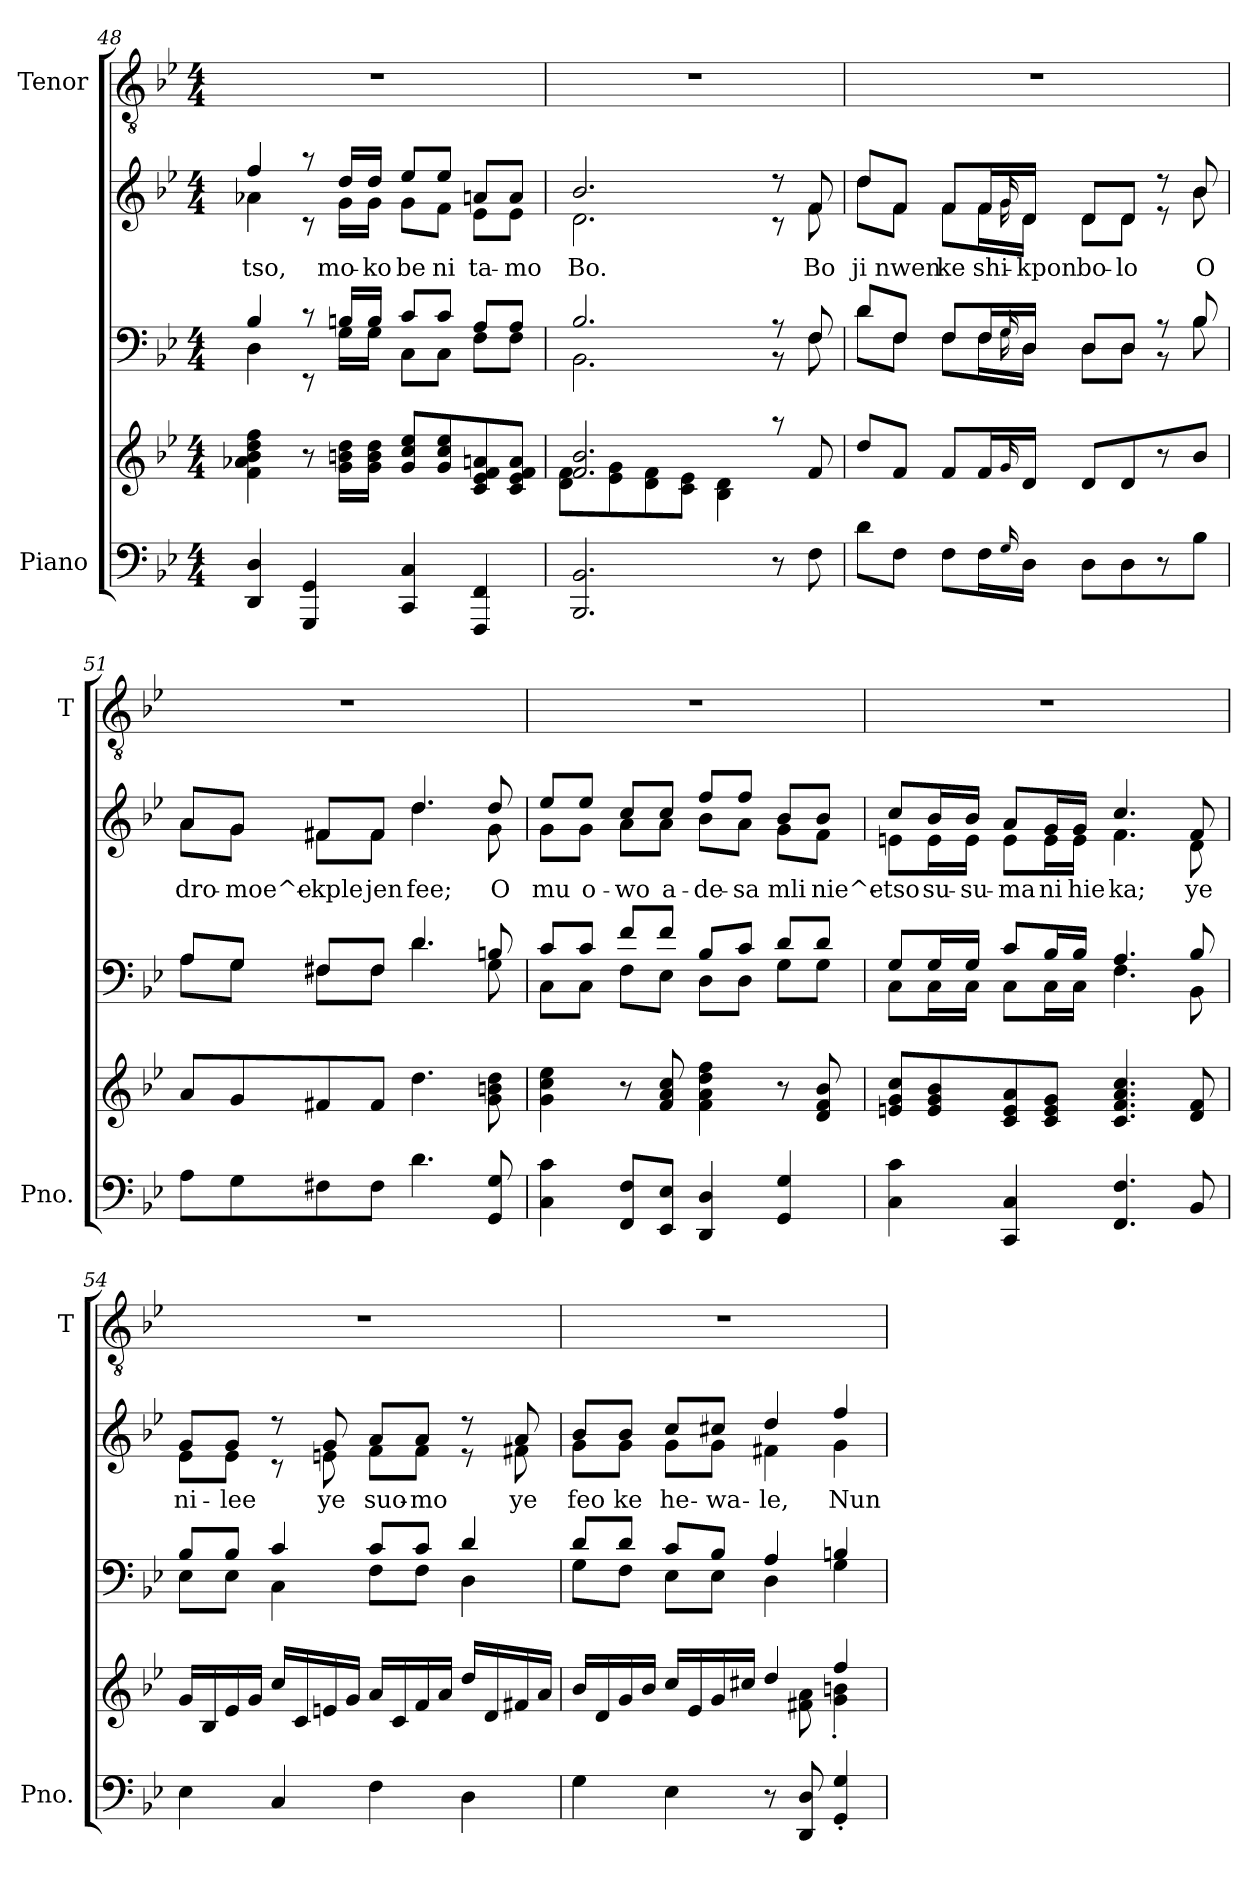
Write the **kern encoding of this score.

**kern	**kern	**kern	**kern	**text	**kern
*part3	*part3	*part2	*part2	*part2	*part1
*staff5	*staff4	*staff3	*staff2	*staff2	*staff1
*I"Piano	*	*	*	*	*I"Tenor
*I'Pno.	*	*	*	*	*I'T
*clefF4	*clefG2	*clefF4	*clefG2	*	*clefGv2
*k[b-e-]	*k[b-e-]	*k[b-e-]	*k[b-e-]	*	*k[b-e-]
*B-:	*B-:	*B-:	*B-:	*	*B-:
*M4/4	*M4/4	*M4/4	*M4/4	*	*M4/4
=48	=48	=48	=48	=48	=48
*	*	*^	*	*	*
!	!	!	!	!	!LO:LY:a	!
*	*	*	*	*^	*	*
!	!	!	!	!	!	!LO:LY:b	!
4DD/ 4D/	4f\ 4a-X\ 4b-\ 4dd\ 4ff\	4B-/	4D\	4ff/	4a-X\	tso,	1r
4GGG/ 4GG/	8r	8rEE	8rc	8rc	8raa	.	.
!	!	!	!	!	!	!LO:LY:a	!
!	!	!	!	!	!	!LO:LY:b	!
.	16g\ 16bn\ 16dd\LL	16Bn/LL	16G\LL	16dd/LL	16g\LL	mo-	.
!	!	!	!	!	!	!LO:LY:a	!
!	!	!	!	!	!	!LO:LY:b	!
.	16g\ 16b\ 16dd\JJ	16B/JJ	16G\JJ	16dd/JJ	16g\JJ	-ko	.
!	!	!	!	!	!	!LO:LY:a	!
!	!	!	!	!	!	!LO:LY:b	!
4CC/ 4C/	8g/ 8cc/ 8ee-/L	8c/L	8C\L	8ee-/L	8g\L	be	.
!	!	!	!	!	!	!LO:LY:a	!
!	!	!	!	!	!	!LO:LY:b	!
.	8g/ 8cc/ 8ee-/	8c/J	8C\J	8ee-/J	8f\J	ni	.
!	!	!	!	!	!	!LO:LY:a	!
!	!	!	!	!	!	!LO:LY:b	!
4FFF/ 4FF/	8c/ 8e-/ 8f/ 8an/	8A/L	8F\L	8a/L	8e-\L	ta-	.
!	!	!	!	!	!	!LO:LY:a	!
!	!	!	!	!	!	!LO:LY:b	!
.	8c/ 8e-/ 8f/ 8a/J	8A/J	8F\J	8a/J	8e-\J	-mo	.
!!LO:LB:g=z
=49	=49	=49	=49	=49	=49	=49	=49
*	*^	*	*	*	*	*	*
!	!	!	!	!	!	!	!LO:LY:a	!
!	!	!	!	!	!	!	!LO:LY:b	!
2.BBB-/ 2.BB-/	2.f/ 2.b-/	8d\ 8f\L	2.B-/	2.BB-\	2.b-/	2.d\	Bo.	1r
.	.	8e-\ 8g\	.	.	.	.	.	.
.	.	8d\ 8f\	.	.	.	.	.	.
.	.	8c\ 8e-\J	.	.	.	.	.	.
.	.	4B-\ 4d\	.	.	.	.	.	.
8r	8raa	4ryy	8r	8r	8r	8r	.	.
!	!	!	!	!	!	!	!LO:LY:b	!
8F\	8f/	.	8F/	8F\	8f/	8f\	Bo	.
*	*v	*v	*	*	*	*	*	*
=50	=50	=50	=50	=50	=50	=50	=50
!	!	!	!	!	!	!LO:LY:b	!
8d\L	8dd/L	8d/L	8d\L	8dd/L	8dd\L	ji	1r
!	!	!	!	!	!	!LO:LY:b	!
8F\J	8f/J	8F/J	8F\J	8f/J	8f\J	nwen	.
!	!	!	!	!	!	!LO:LY:b	!
8F\L	8f/L	8F/L	8F\L	8f/L	8f\L	ke	.
!	!	!	!	!	!	!LO:LY:b	!
16F\L	16f/L	16F/L	16F\L	16f/L	16f\L	shi-	.
16qqG/	16qqg/	16qqG/	16qqG\	16qqg/	16qqg\	.	.
!	!	!	!	!	!	!LO:LY:b	!
16D\JJ	16d/JJ	16D/JJ	16D\JJ	16d/JJ	16d\JJ	-kpon	.
!	!	!	!	!	!	!LO:LY:b	!
8D\L	8d/L	8D/L	8D\L	8d/L	8d\L	bo-	.
!	!	!	!	!	!	!LO:LY:b	!
8D\	8d/	8D/J	8D\J	8d/J	8d\J	-lo	.
8r	8r	8r	8r	8r	8r	.	.
!	!	!	!	!	!	!LO:LY:b	!
8B-\J	8b-/J	8B-/	8B-\	8b-/	8b-\	O	.
=51	=51	=51	=51	=51	=51	=51	=51
!	!	!	!	!	!	!LO:LY:b	!
8A\L	8a/L	8A/L	8A\L	8a/L	8a\L	dro-	1r
!	!	!	!	!	!	!LO:LY:b	!
8G\	8g/	8G/J	8G\J	8g/J	8g\J	-moe^e-	.
!	!	!	!	!	!	!LO:LY:b	!
8F#X\	8f#X/	8F#X/L	8F#X\L	8f#X/L	8f#X\L	-kple	.
!	!	!	!	!	!	!LO:LY:b	!
8F#\J	8f#/J	8F#/J	8F#\J	8f#/J	8f#\J	jen	.
!	!	!	!	!	!	!LO:LY:b	!
4.d\	4.dd\	4.d/	4.d\	4.dd/	4.dd\	fee;	.
!	!	!	!	!	!	!LO:LY:b	!
8GG/ 8G/	8g\ 8bn\ 8dd\	8Bn/	8G\	8dd/	8g\	O	.
!!LO:LB:g=z
=52	=52	=52	=52	=52	=52	=52	=52
!	!	!	!	!	!	!LO:LY:b	!
4C\ 4c\	4g\ 4cc\ 4ee-\	8c/L	8C\L	8ee-/L	8g\L	mu	1r
!	!	!	!	!	!	!LO:LY:b	!
.	.	8c/J	8C\J	8ee-/J	8g\J	o-	.
!	!	!	!	!	!	!LO:LY:b	!
8FF/ 8F/L	8r	8f/L	8F\L	8cc/L	8a\L	-wo	.
!	!	!	!	!	!	!LO:LY:b	!
8EE-/ 8E-/J	8f/ 8a/ 8cc/	8f/J	8E-\J	8cc/J	8a\J	a-	.
!	!	!	!	!	!	!LO:LY:b	!
4DD/ 4D/	4f\ 4a\ 4dd\ 4ff\	8B-/L	8D\L	8ff/L	8b-\L	-de-	.
!	!	!	!	!	!	!LO:LY:b	!
.	.	8c/J	8D\J	8ff/J	8a\J	-sa	.
!	!	!	!	!	!	!LO:LY:b	!
4GG/ 4G/	8r	8d/L	8G\L	8b-/L	8g\L	mli	.
!	!	!	!	!	!	!LO:LY:b	!
.	8d/ 8f/ 8b-/	8d/J	8G\J	8b-/J	8f\J	nie^e-	.
=53	=53	=53	=53	=53	=53	=53	=53
!	!	!	!	!	!	!LO:LY:b	!
4C\ 4c\	8en/ 8g/ 8cc/L	8G/L	8C\L	8cc/L	8en\L	-tso	1r
!	!	!	!	!	!	!LO:LY:b	!
.	8e/ 8g/ 8b-/	16G/L	16C\L	16b-/L	16e\L	su-	.
!	!	!	!	!	!	!LO:LY:b	!
.	.	16G/JJ	16C\JJ	16b-/JJ	16e\JJ	-su-	.
!	!	!	!	!	!	!LO:LY:b	!
4CC/ 4C/	8c/ 8e/ 8a/	8c/L	8C\L	8a/L	8e\L	-ma	.
!	!	!	!	!	!	!LO:LY:b	!
.	8c/ 8e/ 8g/J	16B-/L	16C\L	16g/L	16e\L	ni	.
!	!	!	!	!	!	!LO:LY:b	!
.	.	16B-/JJ	16C\JJ	16g/JJ	16e\JJ	hie	.
!	!	!	!	!	!	!LO:LY:b	!
4.FF/ 4.F/	4.c/ 4.f/ 4.a/ 4.cc/	4.A/	4.F\	4.cc/	4.f\	ka;	.
!	!	!	!	!	!	!LO:LY:b	!
8BB-/	8d/ 8f/	8B-/	8BB-\	8f/	8d\	ye	.
=54	=54	=54	=54	=54	=54	=54	=54
!	!	!	!	!	!	!LO:LY:b	!
4E-\	16g/LL	8B-/L	8E-\L	8g/L	8e-\L	ni-	1r
.	16B-/	.	.	.	.	.	.
!	!	!	!	!	!	!LO:LY:b	!
.	16e-/	8B-/J	8E-\J	8g/J	8e-\J	-lee	.
.	16g/JJ	.	.	.	.	.	.
!	!	!	!	!	!	!LO:LY:b	!
4C/	16cc/LL	4c/	4C\	8r	8r	(ye)	.
.	16c/	.	.	.	.	.	.
!	!	!	!	!	!	!LO:LY:b	!
.	16en/	.	.	8g/	8en\	ye	.
.	16g/JJ	.	.	.	.	.	.
!	!	!	!	!	!	!LO:LY:b	!
4F\	16a/LL	8c/L	8F\L	8a/L	8f\L	suo-	.
.	16c/	.	.	.	.	.	.
!	!	!	!	!	!	!LO:LY:b	!
.	16f/	8c/J	8F\J	8a/J	8f\J	-mo	.
.	16a/JJ	.	.	.	.	.	.
!	!	!	!	!	!	!LO:LY:b	!
4D\	16dd/LL	4d/	4D\	8r	8r	(ye)	.
.	16d/	.	.	.	.	.	.
!	!	!	!	!	!	!LO:LY:b	!
.	16f#X/	.	.	8a/	8f#X\	ye	.
.	16a/JJ	.	.	.	.	.	.
!!LO:PB:g=z
=55	=55	=55	=55	=55	=55	=55	=55
*	*^	*	*	*	*	*	*
!	!	!	!	!	!	!	!LO:LY:b	!
4G\	16b-/LL	4ryy	8d/L	8G\L	8b-/L	8g\L	feo	1r
.	16d/	.	.	.	.	.	.	.
!	!	!	!	!	!	!	!LO:LY:b	!
.	16g/	.	8d/J	8F\J	8b-/J	8g\J	ke	.
.	16b-/JJ	.	.	.	.	.	.	.
!	!	!	!	!	!	!	!LO:LY:b	!
4E-\	16cc/LL	4ryy	8c/L	8E-\L	8cc/L	8g\L	he-	.
.	16e-/	.	.	.	.	.	.	.
!	!	!	!	!	!	!	!LO:LY:b	!
.	16g/	.	8B-/J	8E-\J	8cc#X/J	8g\J	-wa-	.
.	16cc#X/JJ	.	.	.	.	.	.	.
!	!	!	!	!	!	!	!LO:LY:b	!
8r	4dd/	8ryy	4A/	4D\	4dd/	4f#X\	-le,	.
8DD/ 8D/	.	8f#X\ 8a\	.	.	.	.	.	.
!	!	!	!	!	!	!	!LO:LY:b	!
4GG/'> 4G/'>	4ff/	4g\'< 4bn\'<	4Bn/	4G\	4ff/	4g\	Nun-	.
*	*v	*v	*	*	*	*	*	*
*	*	*v	*v	*	*	*	*
*	*	*	*v	*v	*	*
=	=	=	=	=	=
*-	*-	*-	*-	*-	*-
